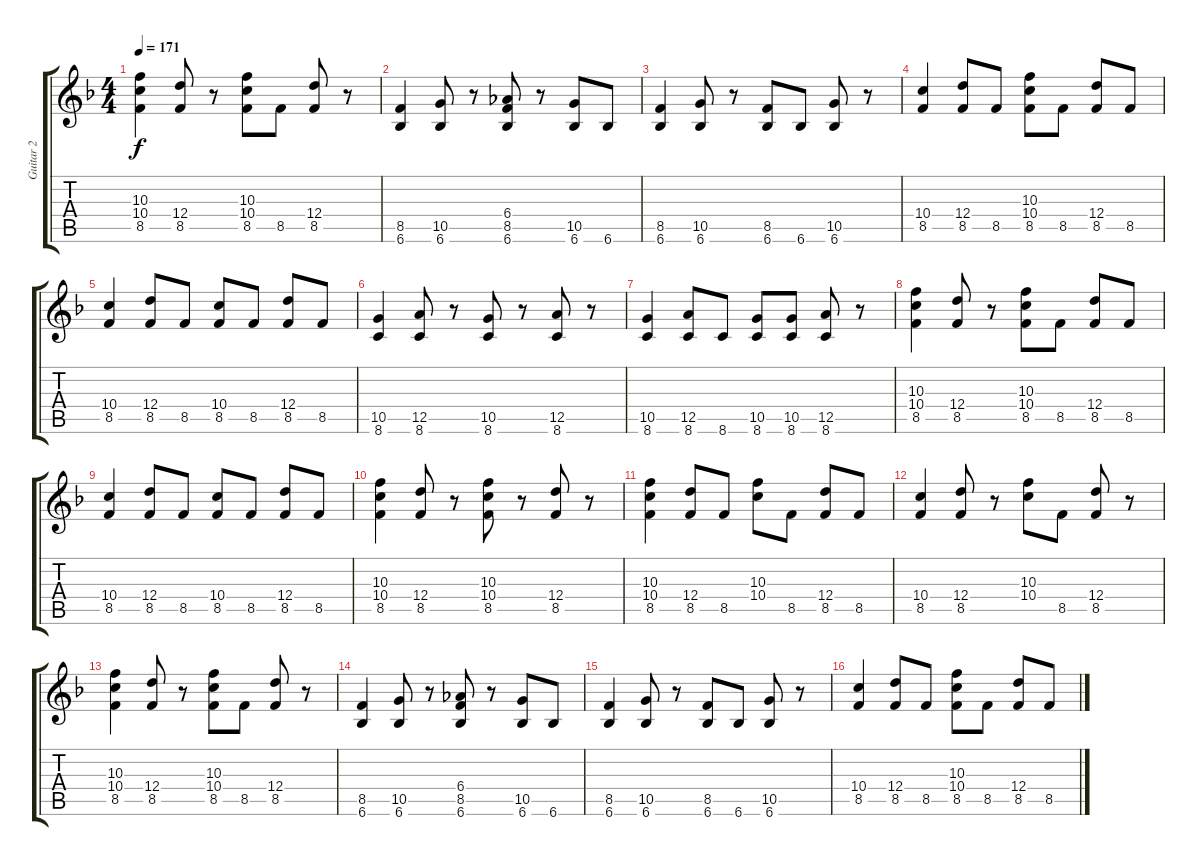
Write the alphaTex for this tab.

\track ("Guitar 2" "Guitar 2") {instrument electricguitarclean}
\staff {score tabs}
\tuning (E4 B3 G3 D3 A2 E2) {hide}
\ts (4 4)
\tempo 171
\clef g2
\ks f
(10.3 10.4 8.5).4{dy f} (12.4 8.5).8 r.8 (10.3 10.4 8.5).8 8.5.8 (12.4 8.5).8 r.8 |
(8.5 6.6).4 (10.5 6.6).8 r.8 (6.4 8.5 6.6).8 r.8 (10.5 6.6).8 6.6.8 |
(8.5 6.6).4 (10.5 6.6).8 r.8 (8.5 6.6).8 6.6.8 (10.5 6.6).8 r.8 |
(10.4 8.5).4 (12.4 8.5).8 8.5.8 (10.3 10.4 8.5).8 8.5.8 (12.4 8.5).8 8.5.8 |
(10.4 8.5).4 (12.4 8.5).8 8.5.8 (10.4 8.5).8 8.5.8 (12.4 8.5).8 8.5.8 |
(10.5 8.6).4 (12.5 8.6).8 r.8 (10.5 8.6).8 r.8 (12.5 8.6).8 r.8 |
(10.5 8.6).4 (12.5 8.6).8 8.6.8 (10.5 8.6).8 (10.5 8.6).8 (12.5 8.6).8 r.8 |
(10.3 10.4 8.5).4 (12.4 8.5).8 r.8 (10.3 10.4 8.5).8 8.5.8 (12.4 8.5).8 8.5.8 |
(10.4 8.5).4 (12.4 8.5).8 8.5.8 (10.4 8.5).8 8.5.8 (12.4 8.5).8 8.5.8 |
(10.3 10.4 8.5).4 (12.4 8.5).8 r.8 (10.3 10.4 8.5).8 r.8 (12.4 8.5).8 r.8 |
(10.3 10.4 8.5).4 (12.4 8.5).8 8.5.8 (10.3 10.4).8 8.5.8 (12.4 8.5).8 8.5.8 |
(10.4 8.5).4 (12.4 8.5).8 r.8 (10.3 10.4).8 8.5.8 (12.4 8.5).8 r.8 |
(10.3 10.4 8.5).4 (12.4 8.5).8 r.8 (10.3 10.4 8.5).8 8.5.8 (12.4 8.5).8 r.8 |
(8.5 6.6).4 (10.5 6.6).8 r.8 (6.4 8.5 6.6).8 r.8 (10.5 6.6).8 6.6.8 |
(8.5 6.6).4 (10.5 6.6).8 r.8 (8.5 6.6).8 6.6.8 (10.5 6.6).8 r.8 |
(10.4 8.5).4 (12.4 8.5).8 8.5.8 (10.3 10.4 8.5).8 8.5.8 (12.4 8.5).8 8.5.8
